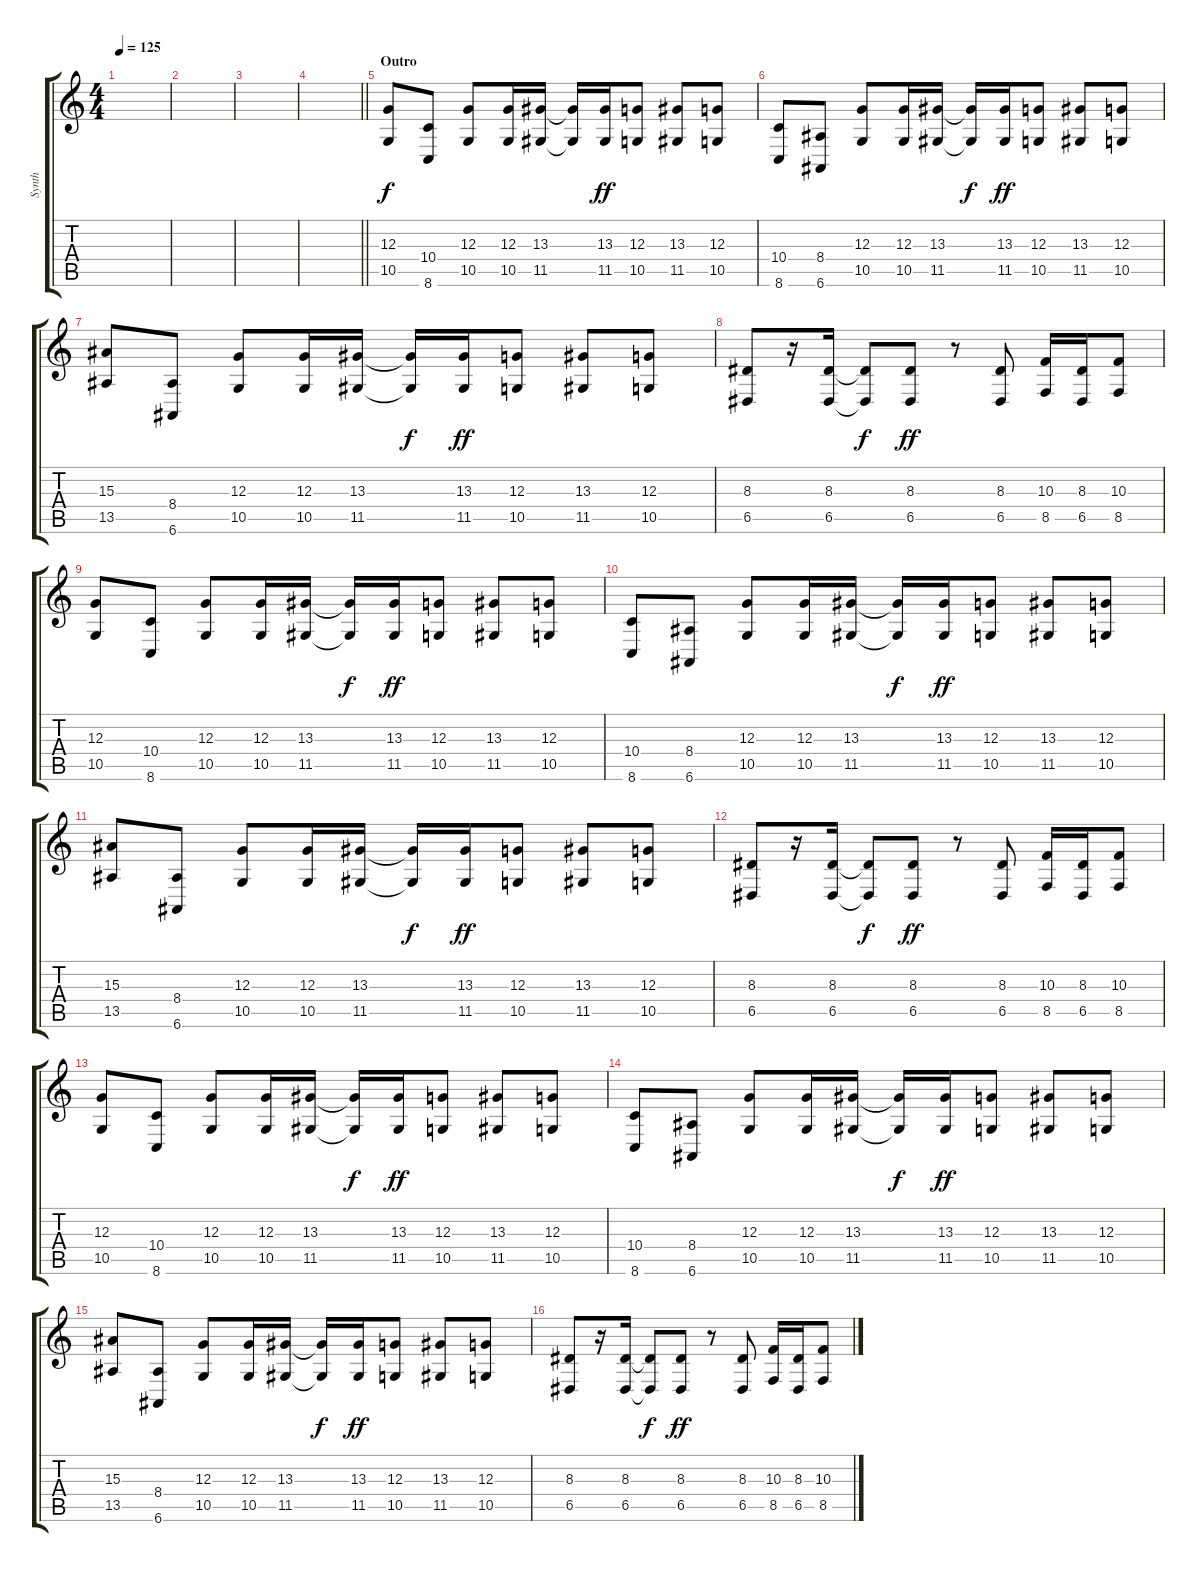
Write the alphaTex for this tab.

\track ("Synth" "Synth") {instrument synthbrass1}
\staff {score tabs}
\tuning (E4 B3 G3 D3 A2 E2) {hide}
\ts (4 4)
\tempo 125
\clef g2
\ks c
|
|
|
\barLineRight lightlight
|
\section ("" "Outro")
(12.3 10.5).8 (10.4 8.6).8 (12.3 10.5).8 (12.3 10.5).16 (13.3 11.5).16 (13.3{t} 11.5{t}).16{dy f} (13.3 11.5).16{dy ff} (12.3 10.5).8 (13.3 11.5).8 (12.3 10.5).8 |
(10.4 8.6).8 (8.4 6.6).8 (12.3 10.5).8 (12.3 10.5).16 (13.3 11.5).16 (13.3{t} 11.5{t}).16{dy f} (13.3 11.5).16{dy ff} (12.3 10.5).8 (13.3 11.5).8 (12.3 10.5).8 |
(15.3 13.5).8 (8.4 6.6).8 (12.3 10.5).8 (12.3 10.5).16 (13.3 11.5).16 (13.3{t} 11.5{t}).16{dy f} (13.3 11.5).16{dy ff} (12.3 10.5).8 (13.3 11.5).8 (12.3 10.5).8 |
(8.3 6.5).8 r.16 (8.3 6.5).16 (8.3{t} 6.5{t}).8{dy f} (8.3 6.5).8{dy ff} r.8 (8.3 6.5).8 (10.3 8.5).16 (8.3 6.5).16 (10.3 8.5).8 |
(12.3 10.5).8 (10.4 8.6).8 (12.3 10.5).8 (12.3 10.5).16 (13.3 11.5).16 (13.3{t} 11.5{t}).16{dy f} (13.3 11.5).16{dy ff} (12.3 10.5).8 (13.3 11.5).8 (12.3 10.5).8 |
(10.4 8.6).8 (8.4 6.6).8 (12.3 10.5).8 (12.3 10.5).16 (13.3 11.5).16 (13.3{t} 11.5{t}).16{dy f} (13.3 11.5).16{dy ff} (12.3 10.5).8 (13.3 11.5).8 (12.3 10.5).8 |
(15.3 13.5).8 (8.4 6.6).8 (12.3 10.5).8 (12.3 10.5).16 (13.3 11.5).16 (13.3{t} 11.5{t}).16{dy f} (13.3 11.5).16{dy ff} (12.3 10.5).8 (13.3 11.5).8 (12.3 10.5).8 |
(8.3 6.5).8 r.16 (8.3 6.5).16 (8.3{t} 6.5{t}).8{dy f} (8.3 6.5).8{dy ff} r.8 (8.3 6.5).8 (10.3 8.5).16 (8.3 6.5).16 (10.3 8.5).8 |
(12.3 10.5).8 (10.4 8.6).8 (12.3 10.5).8 (12.3 10.5).16 (13.3 11.5).16 (13.3{t} 11.5{t}).16{dy f} (13.3 11.5).16{dy ff} (12.3 10.5).8 (13.3 11.5).8 (12.3 10.5).8 |
(10.4 8.6).8 (8.4 6.6).8 (12.3 10.5).8 (12.3 10.5).16 (13.3 11.5).16 (13.3{t} 11.5{t}).16{dy f} (13.3 11.5).16{dy ff} (12.3 10.5).8 (13.3 11.5).8 (12.3 10.5).8 |
(15.3 13.5).8 (8.4 6.6).8 (12.3 10.5).8 (12.3 10.5).16 (13.3 11.5).16 (13.3{t} 11.5{t}).16{dy f} (13.3 11.5).16{dy ff} (12.3 10.5).8 (13.3 11.5).8 (12.3 10.5).8 |
(8.3 6.5).8 r.16 (8.3 6.5).16 (8.3{t} 6.5{t}).8{dy f} (8.3 6.5).8{dy ff} r.8 (8.3 6.5).8 (10.3 8.5).16 (8.3 6.5).16 (10.3 8.5).8
